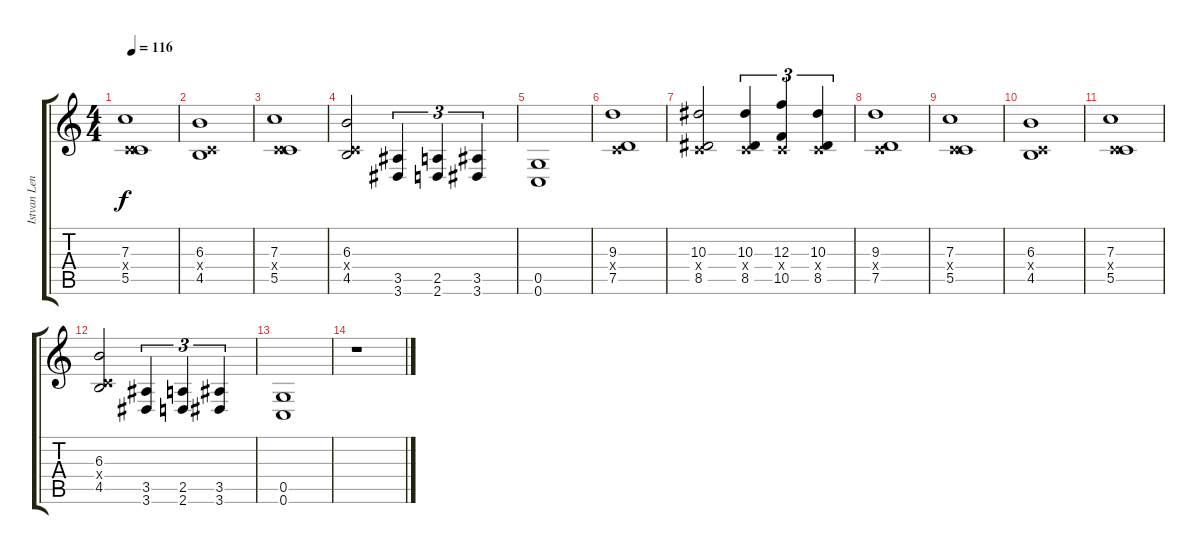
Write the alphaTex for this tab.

\track ("Istvan Lendvay (Lead)" "Istvan Len") {instrument overdrivenguitar}
\staff {score tabs}
\tuning (D4 A3 F3 C3 G2 C2) {hide}
\ts (4 4)
\tempo 116
\clef g2
\ks c
(7.3 0.4{x} 5.5).1{dy f} |
(6.3 0.4{x} 4.5).1 |
(7.3 0.4{x} 5.5).1 |
(6.3 0.4{x} 4.5).2 (3.5 3.6).4{tu (3 2)} (2.5 2.6).4{tu (3 2)} (3.5 3.6).4{tu (3 2)} |
(0.5 0.6).1 |
(9.3 0.4{x} 7.5).1 |
(10.3 0.4{x} 8.5).2 (10.3 0.4{x} 8.5).4{tu (3 2)} (12.3 0.4{x} 10.5).4{tu (3 2)} (10.3 0.4{x} 8.5).4{tu (3 2)} |
(9.3 0.4{x} 7.5).1 |
(7.3 0.4{x} 5.5).1 |
(6.3 0.4{x} 4.5).1 |
(7.3 0.4{x} 5.5).1 |
(6.3 0.4{x} 4.5).2 (3.5 3.6).4{tu (3 2)} (2.5 2.6).4{tu (3 2)} (3.5 3.6).4{tu (3 2)} |
(0.5 0.6).1 |
r.1
